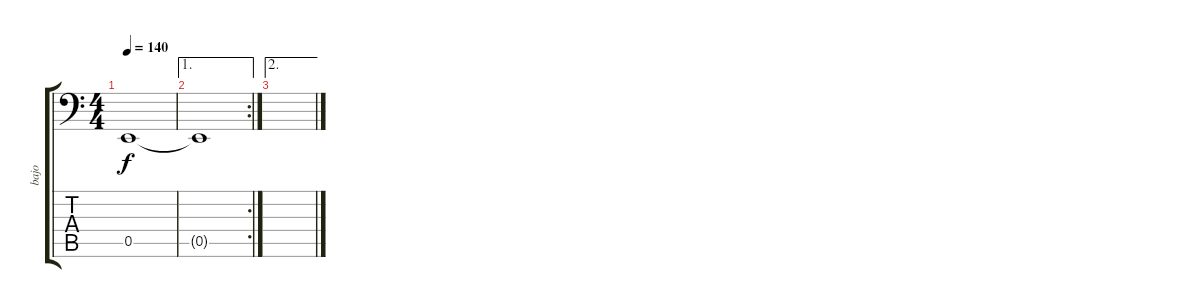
\track ("bajo" "bajo") {instrument electricbassfinger}
\staff {score tabs}
\tuning (C3 G2 D2 A1 E1 B0) {hide}
\ts (4 4)
\tempo 140
\clef f4
\ks c
0.5.1{dy f} |
\ae 1
\rc 2
0.5{t}.1 |
\ae 2
